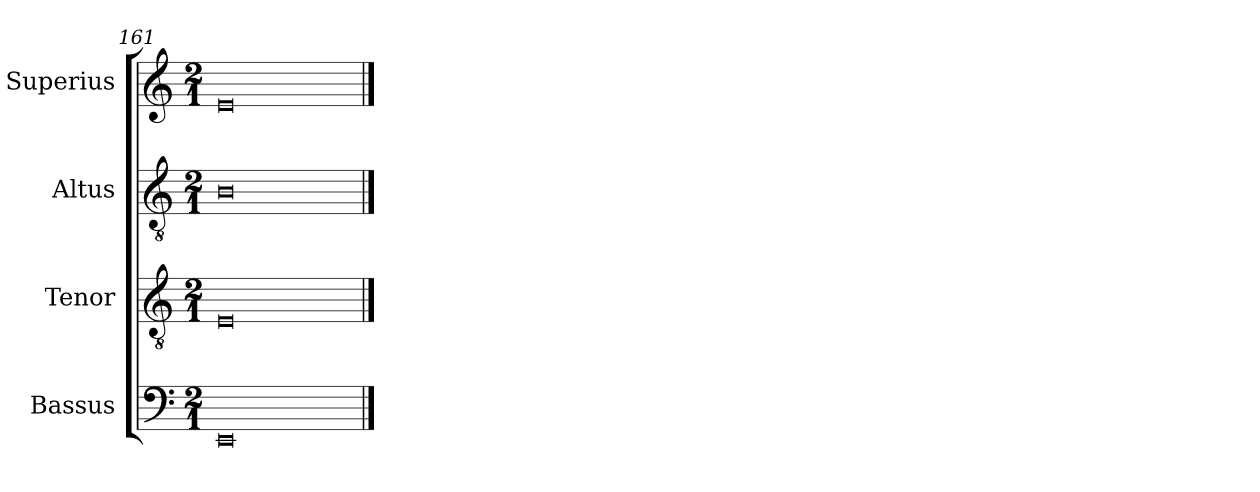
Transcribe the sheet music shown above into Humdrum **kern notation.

**kern	**kern	**kern	**kern
*part4	*part3	*part2	*part1
*staff4	*staff3	*staff2	*staff1
*I"Bassus	*I"Tenor	*I"Altus	*I"Superius
*I'B	*I'T	*I'A	*I'S
*clefF4	*clefGv2	*clefGv2	*clefG2
*k[]	*k[]	*k[]	*k[]
*M2/1	*M2/1	*M2/1	*M2/1
=161	=161	=161	=161
0EE	0E	0B	0e
==	==	==	==
*-	*-	*-	*-
